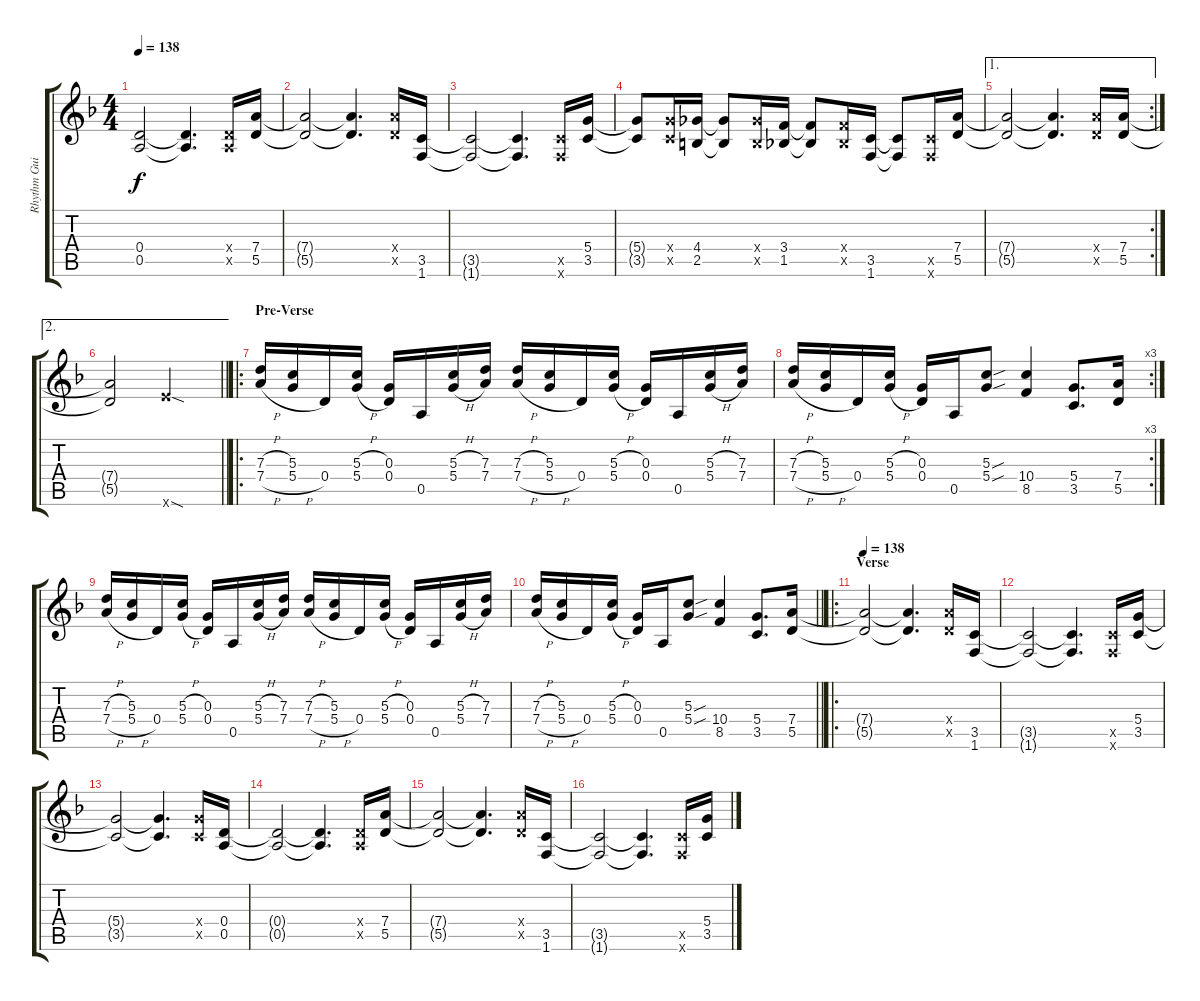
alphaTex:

\track ("Rhythm Guitar (Poland)" "Rhythm Gui") {instrument distortionguitar}
\staff {score tabs}
\tuning (E4 B3 G3 D3 A2 E2) {hide}
\ts (4 4)
\tempo 138
\clef g2
\ks f
(0.4{t} 0.5{t}).2{dy f} (0.4{t} 0.5{t}).4{d} (0.4{x} 0.5{x}).16 (7.4 5.5).16 |
(7.4{t} 5.5{t}).2 (7.4{t} 5.5{t}).4{d} (7.4{x} 5.5{x}).16 (3.5 1.6).16 |
(3.5{t} 1.6{t}).2 (3.5{t} 1.6{t}).4{d} (3.5{x} 1.6{x}).16 (5.4 3.5).16 |
(5.4{t} 3.5{t}).8 (5.4{x} 3.5{x}).16 (4.4 2.5).16 (4.4{t} 2.5{t}).8 (4.4{x} 2.5{x}).16 (3.4 1.5).16 (3.4{t} 1.5{t}).8 (3.4{x} 1.5{x}).16 (3.5 1.6).16 (3.5{t} 1.6{t}).8 (3.5{x} 1.6{x}).16 (7.4 5.5).16 |
\ae 1
\rc 2
(7.4{t} 5.5{t}).2 (7.4{t} 5.5{t}).4{d} (7.4{x} 5.5{x}).16 (7.4 5.5).16 |
\ae 2
\barLineRight lightlight
(7.4{t} 5.5{t}).2 12.6{sod x}.2 |
\ro
\section ("" "Pre-Verse")
(7.3{h} 7.4{h}).16 (5.3 5.4{h}).16 0.4.16 (5.3{h} 5.4{h}).16 (0.3 0.4).16 0.5.16 (5.3{h} 5.4{h}).16 (7.3 7.4).16 (7.3{h} 7.4{h}).16 (5.3 5.4{h}).16 0.4.16 (5.3{h} 5.4{h}).16 (0.3 0.4).16 0.5.16 (5.3{h} 5.4{h}).16 (7.3 7.4).16 |
\rc 3
(7.3{h} 7.4{h}).16 (5.3 5.4{h}).16 0.4.16 (5.3{h} 5.4{h}).16 (0.3 0.4).16 0.5.16 (5.3{sou} 5.4{sou}).8 (10.4 8.5).4 (5.4 3.5).8{d} (7.4 5.5).16 |
(7.3{h} 7.4{h}).16 (5.3 5.4{h}).16 0.4.16 (5.3{h} 5.4{h}).16 (0.3 0.4).16 0.5.16 (5.3{h} 5.4{h}).16 (7.3 7.4).16 (7.3{h} 7.4{h}).16 (5.3 5.4{h}).16 0.4.16 (5.3{h} 5.4{h}).16 (0.3 0.4).16 0.5.16 (5.3{h} 5.4{h}).16 (7.3 7.4).16 |
\barLineRight lightlight
(7.3{h} 7.4{h}).16 (5.3 5.4{h}).16 0.4.16 (5.3{h} 5.4{h}).16 (0.3 0.4).16 0.5.16 (5.3{sou} 5.4{sou}).8 (10.4 8.5).4 (5.4 3.5).8{d} (7.4 5.5).16 |
\ro
\section ("" "Verse")
\tempo 138
(7.4{t} 5.5{t}).2 (7.4{t} 5.5{t}).4{d} (7.4{x} 5.5{x}).16 (3.5 1.6).16 |
(3.5{t} 1.6{t}).2 (3.5{t} 1.6{t}).4{d} (3.5{x} 1.6{x}).16 (5.4 3.5).16 |
(5.4{t} 3.5{t}).2 (5.4{t} 3.5{t}).4{d} (5.4{x} 3.5{x}).16 (0.4 0.5).16 |
(0.4{t} 0.5{t}).2 (0.4{t} 0.5{t}).4{d} (0.4{x} 0.5{x}).16 (7.4 5.5).16 |
(7.4{t} 5.5{t}).2 (7.4{t} 5.5{t}).4{d} (7.4{x} 5.5{x}).16 (3.5 1.6).16 |
(3.5{t} 1.6{t}).2 (3.5{t} 1.6{t}).4{d} (3.5{x} 1.6{x}).16 (5.4 3.5).16
